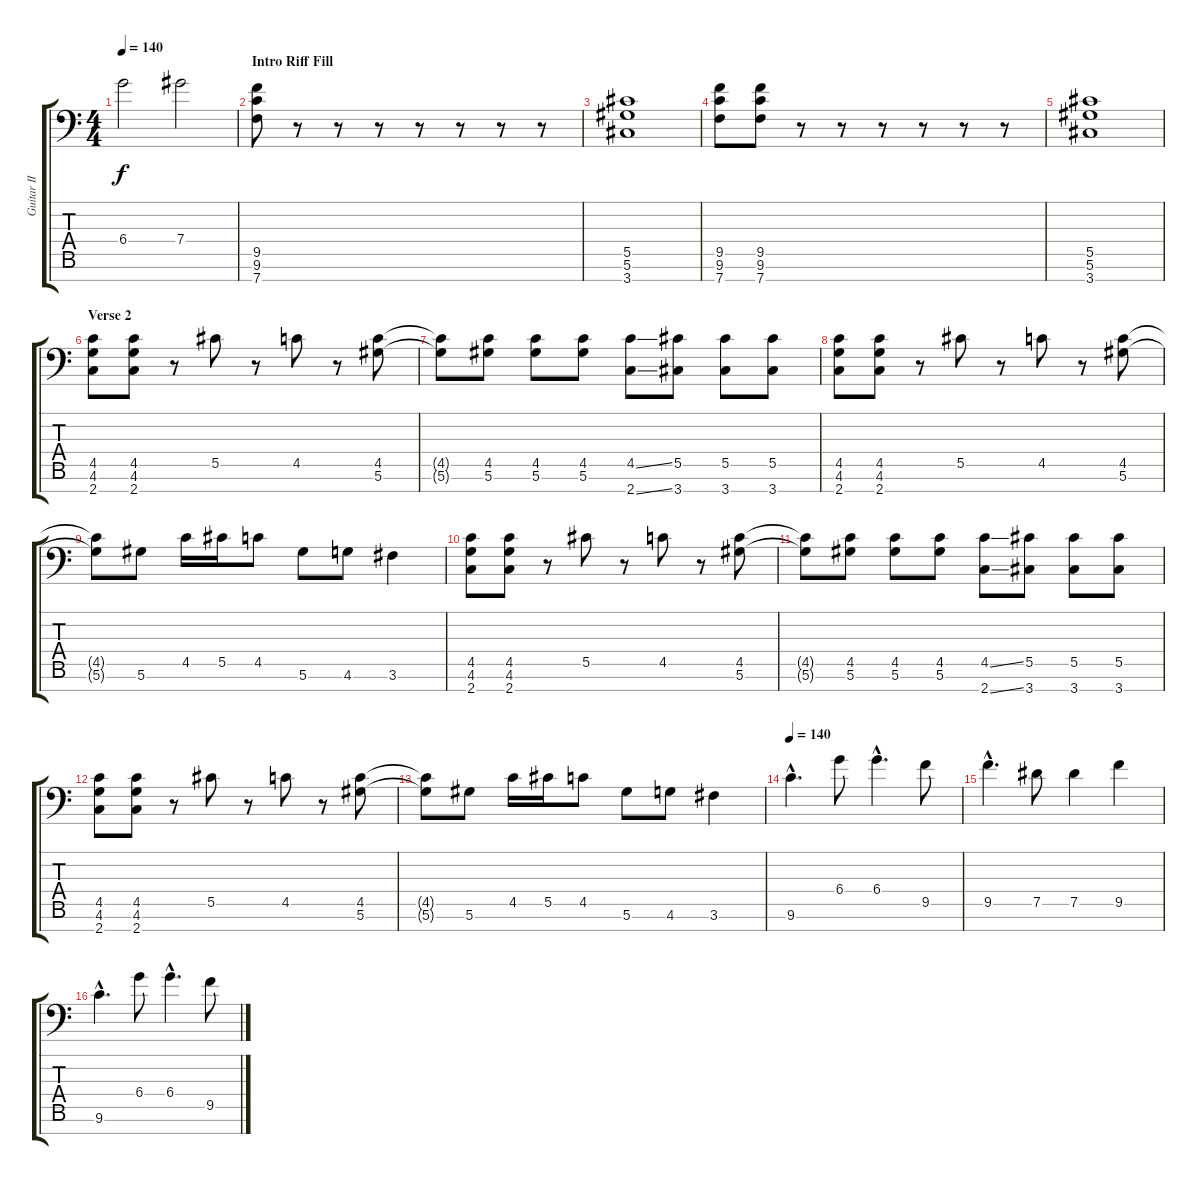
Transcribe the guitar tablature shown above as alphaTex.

\track ("Guitar II" "Guitar II") {instrument distortionguitar}
\staff {score tabs}
\tuning (Eb4 Bb3 Gb3 Db3 Ab2 Eb2 Bb1) {hide}
\ts (4 4)
\tempo 140
\clef f4
\ks c
6.4.2{dy f} 7.4.2 |
\section ("" "Intro Riff Fill")
(9.5 9.6 7.7).8 r.8 r.8 r.8 r.8 r.8 r.8 r.8 |
(5.5 5.6 3.7).1 |
(9.5 9.6 7.7).8 (9.5 9.6 7.7).8 r.8 r.8 r.8 r.8 r.8 r.8 |
(5.5 5.6 3.7).1 |
\section ("" "Verse 2")
(4.5 4.6 2.7).8 (4.5 4.6 2.7).8 r.8 5.5.8 r.8 4.5.8 r.8 (4.5 5.6).8 |
(4.5{t} 5.6{t}).8 (4.5 5.6).8 (4.5 5.6).8 (4.5 5.6).8 (4.5{ss} 2.7{ss}).8 (5.5 3.7).8 (5.5 3.7).8 (5.5 3.7).8 |
(4.5 4.6 2.7).8 (4.5 4.6 2.7).8 r.8 5.5.8 r.8 4.5.8 r.8 (4.5 5.6).8 |
(4.5{t} 5.6{t}).8 5.6.8 4.5.16 5.5.16 4.5.8 5.6.8 4.6.8 3.6.4 |
(4.5 4.6 2.7).8 (4.5 4.6 2.7).8 r.8 5.5.8 r.8 4.5.8 r.8 (4.5 5.6).8 |
(4.5{t} 5.6{t}).8 (4.5 5.6).8 (4.5 5.6).8 (4.5 5.6).8 (4.5{ss} 2.7{ss}).8 (5.5 3.7).8 (5.5 3.7).8 (5.5 3.7).8 |
(4.5 4.6 2.7).8 (4.5 4.6 2.7).8 r.8 5.5.8 r.8 4.5.8 r.8 (4.5 5.6).8 |
(4.5{t} 5.6{t}).8 5.6.8 4.5.16 5.5.16 4.5.8 5.6.8 4.6.8 3.6.4 |
\tempo 140
9.6{hac}.4{d} 6.4.8 6.4{hac}.4{d} 9.5.8 |
9.5{hac}.4{d} 7.5.8 7.5.4 9.5.4 |
9.6{hac}.4{d} 6.4.8 6.4{hac}.4{d} 9.5.8
